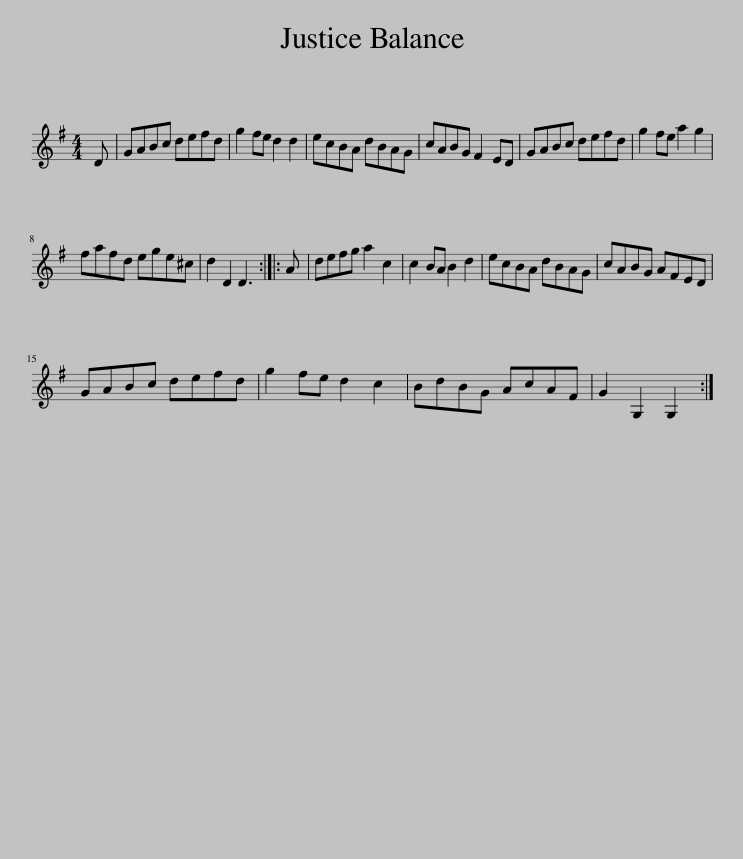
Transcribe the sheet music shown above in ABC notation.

X:1
L:1/8
M:4/4
I:linebreak $
K:G
V:1 treble
V:1
 D | GABc defd | g2 fe d2 d2 | ecBA dBAG | cABG F2 ED | %5
 GABc defd | g2 fe a2 g2 |$ fafd ege^c | d2 D2 D3 :: A | %10
 defg a2 c2 | c2 BA B2 d2 | ecBA dBAG | cABG AFED |$ GABc defd | %15
 g2 fe d2 c2 | BdBG AcAF | G2 G,2 G,2 :| %18
